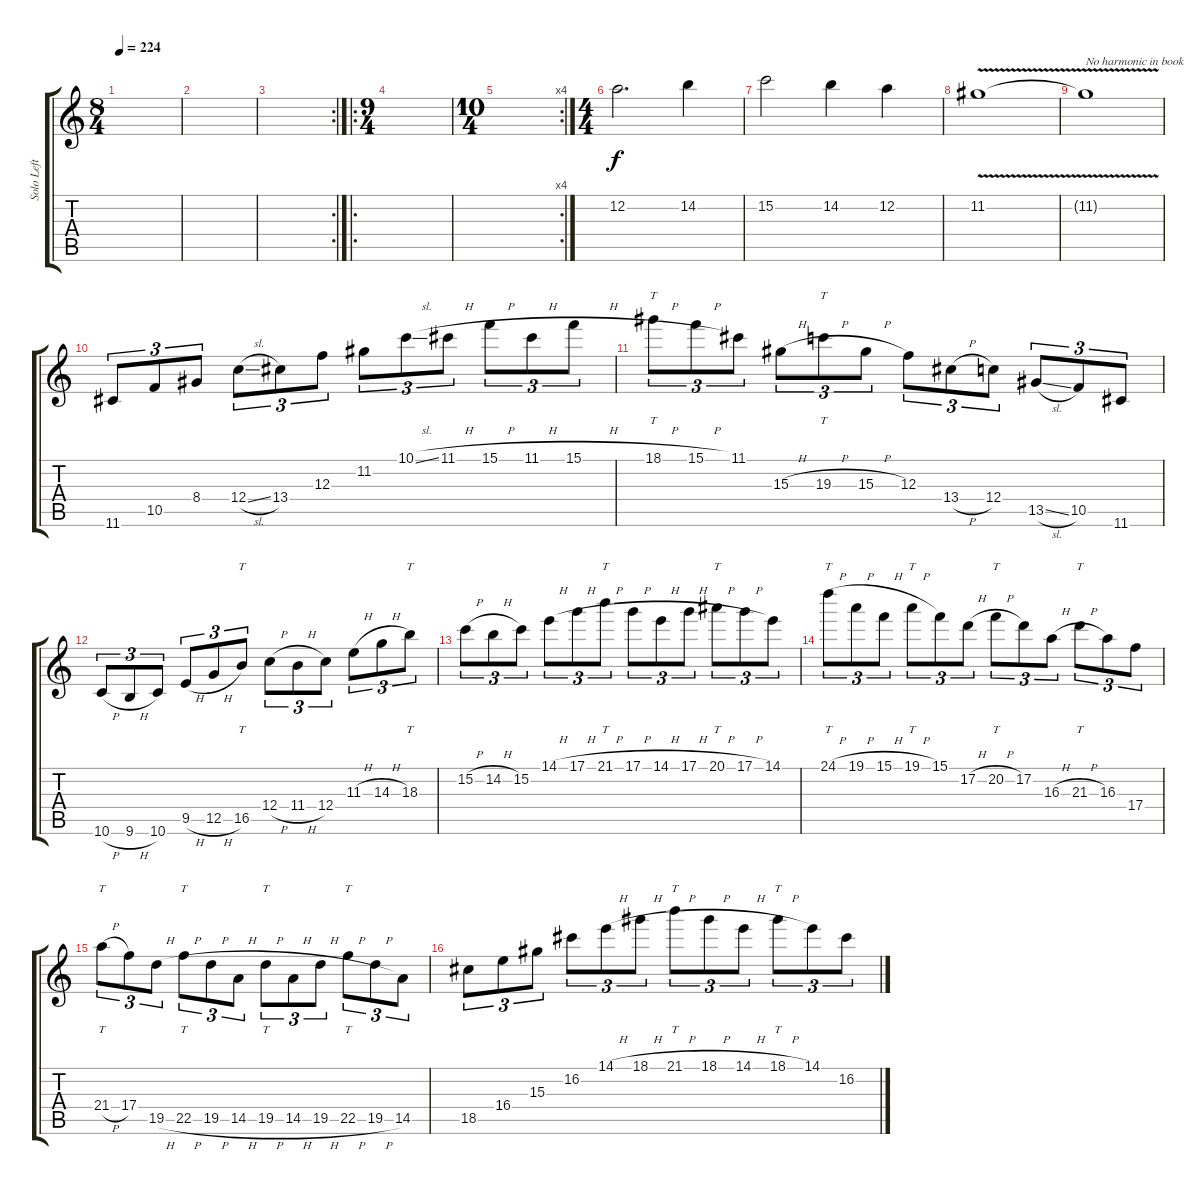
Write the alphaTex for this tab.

\track ("Solo Left" "Solo Left") {instrument distortionguitar}
\staff {score tabs}
\tuning (D4 A3 F3 C3 G2 D2) {hide}
\ts (8 4)
\tempo 224
\clef g2
\ks c
|
|
\rc 2
|
\ro
\ts (9 4)
|
\rc 4
\ts (10 4)
|
\ts (4 4)
12.2.2{d} 14.2.4 |
15.2.2 14.2.4 12.2.4 |
11.2{v}.1 |
11.2{t}.1{txt "No harmonic in book"} |
11.6.8{tu (3 2)} 10.5.8{tu (3 2)} 8.4.8{tu (3 2)} 12.4{sl}.8{tu (3 2)} 13.4.8{tu (3 2)} 12.3.8{tu (3 2)} 11.2.8{tu (3 2)} 10.1{sl}.8{tu (3 2)} 11.1{h}.8{tu (3 2)} 15.1{h}.8{tu (3 2)} 11.1{h}.8{tu (3 2)} 15.1{h}.8{tu (3 2)} |
18.1{h}.8{tt tu (3 2)} 15.1{h}.8{tu (3 2)} 11.1.8{tu (3 2)} 15.3{h}.8{tu (3 2)} 19.3{h}.8{tt tu (3 2)} 15.3{h}.8{tu (3 2)} 12.3.8{tu (3 2)} 13.4{h}.8{tu (3 2)} 12.4.8{tu (3 2)} 13.5{sl}.8{tu (3 2)} 10.5.8{tu (3 2)} 11.6.8{tu (3 2)} |
10.6{h}.8{tu (3 2)} 9.6{h}.8{tu (3 2)} 10.6.8{tu (3 2)} 9.5{h}.8{tu (3 2)} 12.5{h}.8{tu (3 2)} 16.5.8{tt tu (3 2)} 12.4{h}.8{tu (3 2)} 11.4{h}.8{tu (3 2)} 12.4.8{tu (3 2)} 11.3{h}.8{tu (3 2)} 14.3{h}.8{tu (3 2)} 18.3.8{tt tu (3 2)} |
15.2{h}.8{tu (3 2)} 14.2{h}.8{tu (3 2)} 15.2.8{tu (3 2)} 14.1{h}.8{tu (3 2)} 17.1{h}.8{tu (3 2)} 21.1{h}.8{tt tu (3 2)} 17.1{h}.8{tu (3 2)} 14.1{h}.8{tu (3 2)} 17.1{h}.8{tu (3 2)} 20.1{h}.8{tt tu (3 2)} 17.1{h}.8{tu (3 2)} 14.1.8{tu (3 2)} |
24.1{h}.8{tt tu (3 2)} 19.1{h}.8{tu (3 2)} 15.1{h}.8{tu (3 2)} 19.1{h}.8{tt tu (3 2)} 15.1.8{tu (3 2)} 17.2{h}.8{tu (3 2)} 20.2{h}.8{tt tu (3 2)} 17.2.8{tu (3 2)} 16.3{h}.8{tu (3 2)} 21.3{h}.8{tt tu (3 2)} 16.3.8{tu (3 2)} 17.4.8{tu (3 2)} |
21.4{h}.8{tt tu (3 2)} 17.4.8{tu (3 2)} 19.5{h}.8{tu (3 2)} 22.5{h}.8{tt tu (3 2)} 19.5{h}.8{tu (3 2)} 14.5{h}.8{tu (3 2)} 19.5{h}.8{tt tu (3 2)} 14.5{h}.8{tu (3 2)} 19.5{h}.8{tu (3 2)} 22.5{h}.8{tt tu (3 2)} 19.5{h}.8{tu (3 2)} 14.5.8{tu (3 2)} |
18.5.8{tu (3 2)} 16.4.8{tu (3 2)} 15.3.8{tu (3 2)} 16.2.8{tu (3 2)} 14.1{h}.8{tu (3 2)} 18.1{h}.8{tu (3 2)} 21.1{h}.8{tt tu (3 2)} 18.1{h}.8{tu (3 2)} 14.1{h}.8{tu (3 2)} 18.1{h}.8{tt tu (3 2)} 14.1.8{tu (3 2)} 16.2{h}.8{tu (3 2)}
